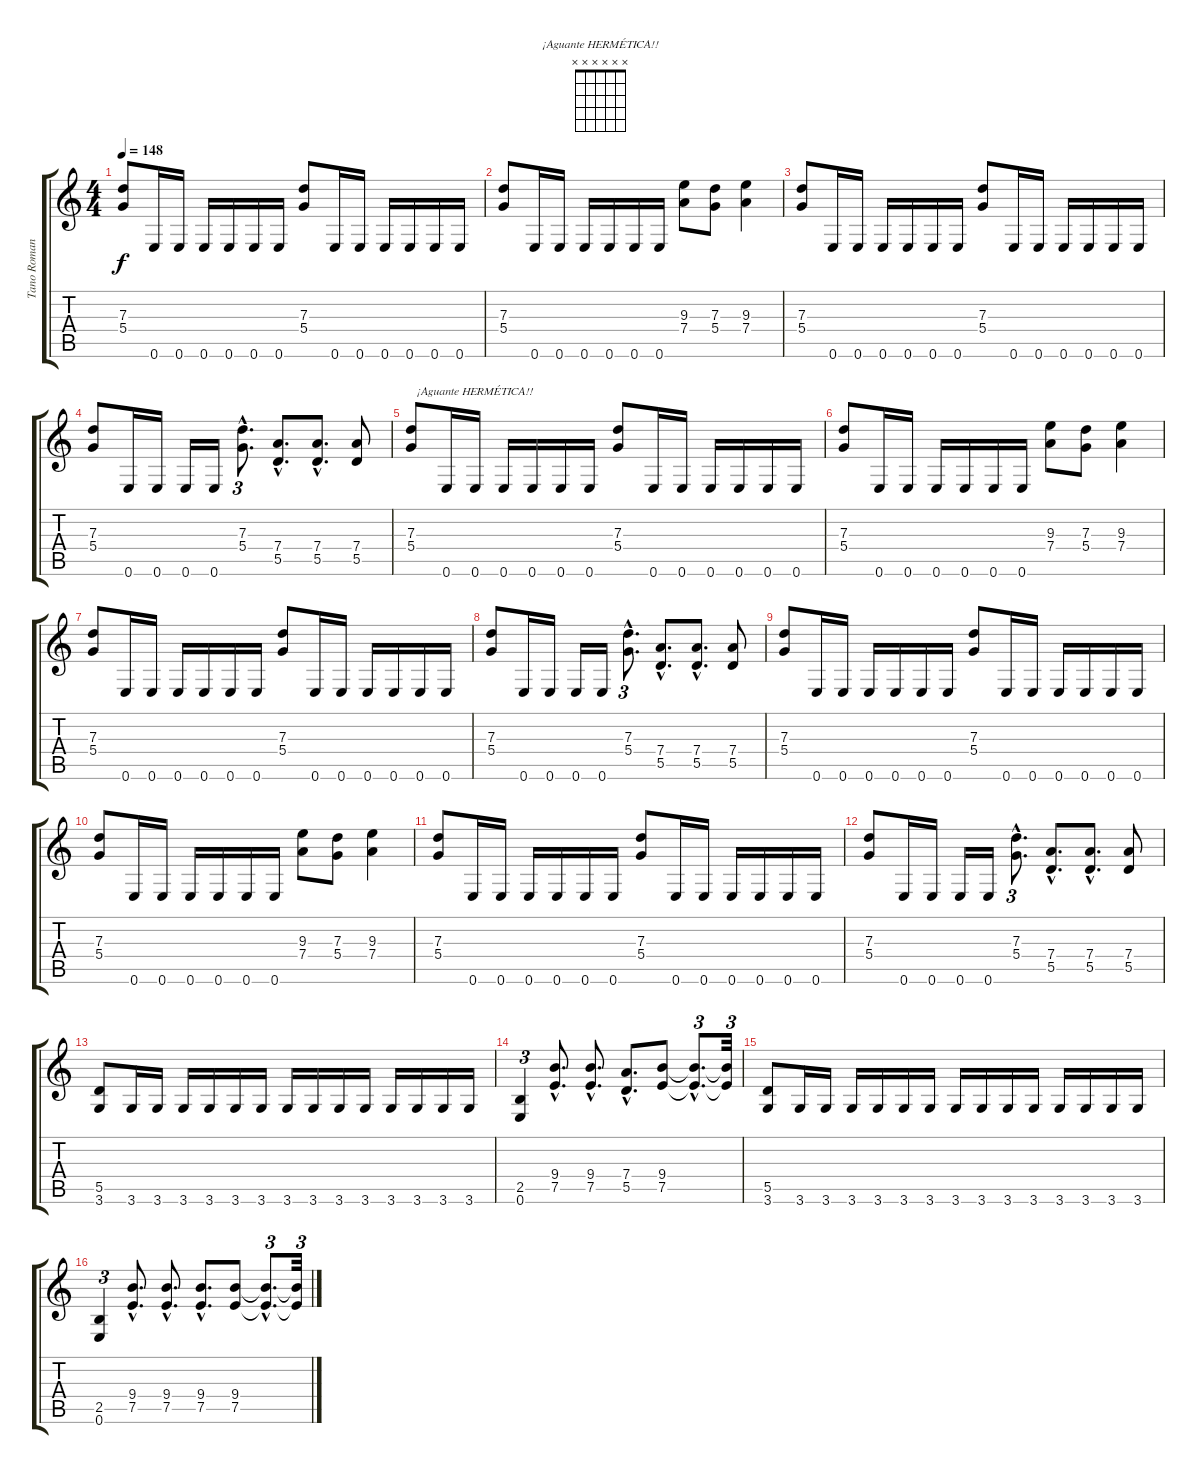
\track ("Tano Romano" "Tano Roman") {instrument distortionguitar}
\staff {score tabs}
\tuning (E4 B3 G3 D3 A2 E2) {hide}
\chord ("¡Aguante HERMÉTICA!!" x x x x x x)
\ts (4 4)
\tempo 148
\clef g2
\ks c
(7.3 5.4).8{dy f instrument distortionguitar} 0.6.16 0.6.16 0.6.16 0.6.16 0.6.16 0.6.16 (7.3 5.4).8 0.6.16 0.6.16 0.6.16 0.6.16 0.6.16 0.6.16 |
(7.3 5.4).8 0.6.16 0.6.16 0.6.16 0.6.16 0.6.16 0.6.16 (9.3 7.4).8 (7.3 5.4).8 (9.3 7.4).4 |
(7.3 5.4).8 0.6.16 0.6.16 0.6.16 0.6.16 0.6.16 0.6.16 (7.3 5.4).8 0.6.16 0.6.16 0.6.16 0.6.16 0.6.16 0.6.16 |
(7.3 5.4).8 0.6.16 0.6.16 0.6.16 0.6.16 (7.3{hac} 5.4{hac}).8{d tu (3 2)} (7.4{hac} 5.5{hac}).8{d} (7.4{hac} 5.5{hac}).8{d} (7.4 5.5).8 |
(7.3 5.4).8{balance 10} 0.6.16 0.6.16{ch "¡Aguante HERMÉTICA!!"} 0.6.16 0.6.16 0.6.16 0.6.16 (7.3 5.4).8 0.6.16 0.6.16 0.6.16 0.6.16 0.6.16 0.6.16 |
(7.3 5.4).8 0.6.16 0.6.16 0.6.16 0.6.16 0.6.16 0.6.16 (9.3 7.4).8 (7.3 5.4).8 (9.3 7.4).4 |
(7.3 5.4).8 0.6.16 0.6.16 0.6.16 0.6.16 0.6.16 0.6.16 (7.3 5.4).8 0.6.16 0.6.16 0.6.16 0.6.16 0.6.16 0.6.16 |
(7.3 5.4).8 0.6.16 0.6.16 0.6.16 0.6.16 (7.3{hac} 5.4{hac}).8{d tu (3 2)} (7.4{hac} 5.5{hac}).8{d} (7.4{hac} 5.5{hac}).8{d} (7.4 5.5).8 |
(7.3 5.4).8 0.6.16 0.6.16 0.6.16 0.6.16 0.6.16 0.6.16 (7.3 5.4).8 0.6.16 0.6.16 0.6.16 0.6.16 0.6.16 0.6.16 |
(7.3 5.4).8 0.6.16 0.6.16 0.6.16 0.6.16 0.6.16 0.6.16 (9.3 7.4).8 (7.3 5.4).8 (9.3 7.4).4 |
(7.3 5.4).8 0.6.16 0.6.16 0.6.16 0.6.16 0.6.16 0.6.16 (7.3 5.4).8 0.6.16 0.6.16 0.6.16 0.6.16 0.6.16 0.6.16 |
(7.3 5.4).8 0.6.16 0.6.16 0.6.16 0.6.16 (7.3{hac} 5.4{hac}).8{d tu (3 2)} (7.4{hac} 5.5{hac}).8{d} (7.4{hac} 5.5{hac}).8{d} (7.4 5.5).8 |
(5.5 3.6).8 3.6.16 3.6.16 3.6.16 3.6.16 3.6.16 3.6.16 3.6.16 3.6.16 3.6.16 3.6.16 3.6.16 3.6.16 3.6.16 3.6.16 |
(2.5 0.6).4{tu (3 2)} (9.4{hac} 7.5{hac}).8{d} (9.4{hac} 7.5{hac}).8{d} (7.4{hac} 5.5{hac}).8{d} (9.4 7.5).8 (9.4{hac t} 7.5{hac t}).8{d tu (3 2)} (9.4{t} 7.5{t}).32{tu (3 2)} |
(5.5 3.6).8 3.6.16 3.6.16 3.6.16 3.6.16 3.6.16 3.6.16 3.6.16 3.6.16 3.6.16 3.6.16 3.6.16 3.6.16 3.6.16 3.6.16 |
(2.5 0.6).4{tu (3 2)} (9.4{hac} 7.5{hac}).8{d} (9.4{hac} 7.5{hac}).8{d} (9.4{hac} 7.5{hac}).8{d} (9.4 7.5).8 (9.4{hac t} 7.5{hac t}).8{d tu (3 2)} (9.4{t} 7.5{t}).32{tu (3 2)}
